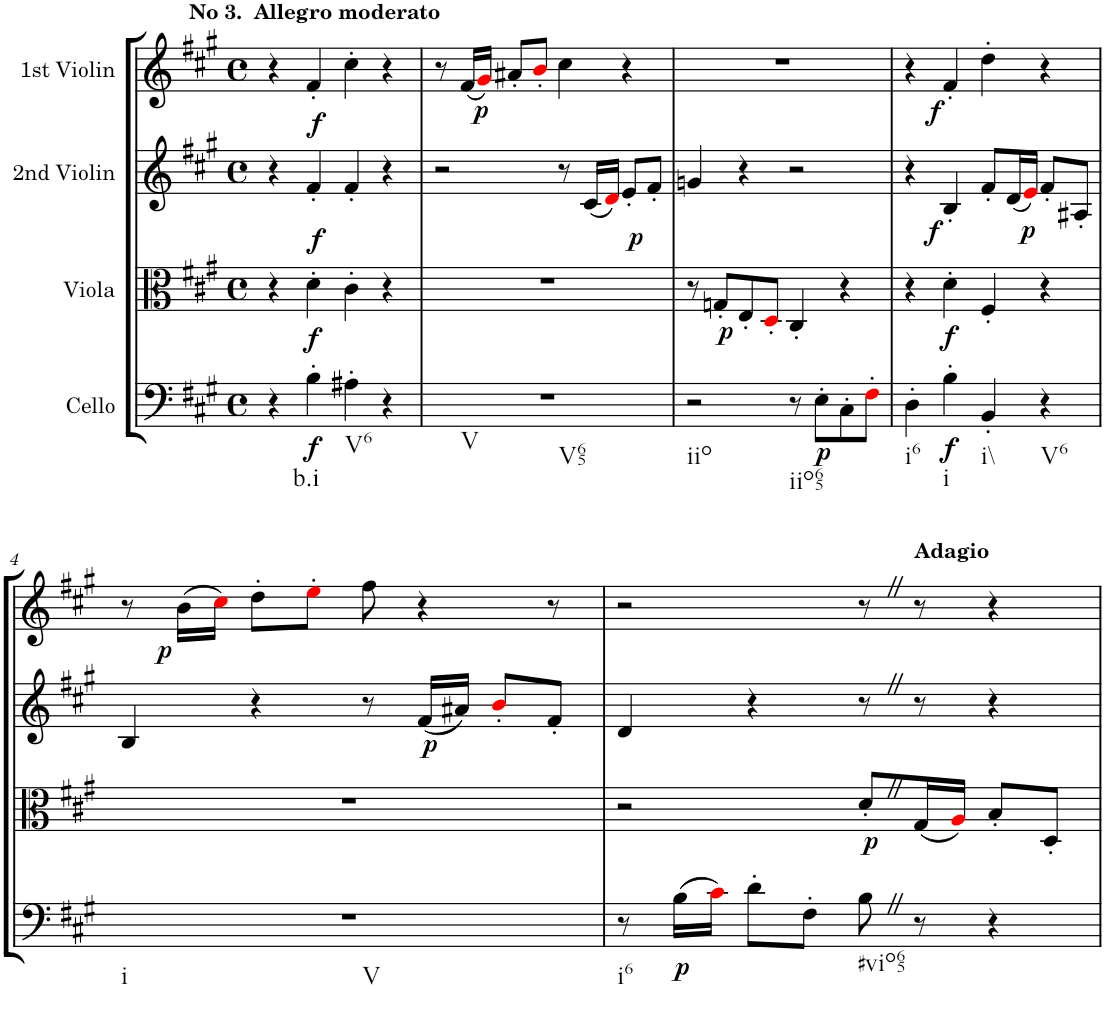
**kern	**dynam	**kern	**dynam	**kern	**dynam	**kern	**dynam
*part4	*part4	*part3	*part3	*part2	*part2	*part1	*part1
*staff4	*staff4	*staff3	*staff3	*staff2	*staff2	*staff1	*staff1
*I"Cello	*	*I"Viola	*	*I"2nd Violin	*	*I"1st Violin	*
*	*	*I'Vla	*	*I'Vln	*	*I'Vln	*
*clefF4	*	*clefC3	*	*clefG2	*	*clefG2	*
*k[f#c#g#]	*	*k[f#c#g#]	*	*k[f#c#g#]	*	*k[f#c#g#]	*
*f#:	*	*f#:	*	*f#:	*	*f#:	*
*M4/4	*	*M4/4	*	*M4/4	*	*M4/4	*
*met(c)	*	*met(c)	*	*met(c)	*	*met(c)	*
=	=	=	=	=	=	=	=
!	!	!	!	!	!	!LO:TX:a:B:t=No 3.  Allegro moderato	!
4r	.	4r	.	4r	.	4r	.
!LO:TX:b:t=b.i	!	!	!	!	!	!	!
!	!LO:DY:b	!	!LO:DY:b	!	!	!	!
!	!	!	!LO:DY:n=1:a	!	!LO:DY:a	!	!
4B'\	f	4d'\	f f	4f#'/	f	4f#'/	.
!LO:TX:b:t=V6	!	!	!	!	!	!	!
4A#X'\	.	4c#'\	.	4f#'/	.	4cc#'\	.
4r	.	4r	.	4r	.	4r	.
=1	=1	=1	=1	=1	=1	=1	=1
!LO:TX:b:t=V	!	!	!	!	!	!	!
!LO:TX:b:t=V65	!	!	!	!	!	!	!
!	!	!	!LO:DY:a	!	!LO:DY:a	!	!
1r	.	1r	p	2r	p	8r	.
.	.	.	.	.	.	(16f#/LL	.
.	.	.	.	.	.	16g#i/JJ)	.
.	.	.	.	.	.	8a#X'/L	.
.	.	.	.	.	.	8b'i/J	.
.	.	.	.	8r	.	4cc#\	.
.	.	.	.	(16c#/LL	.	.	.
.	.	.	.	16di/JJ)	.	.	.
.	.	.	.	8e'/L	.	4r	.
.	.	.	.	8f#'/J	.	.	.
=2	=2	=2	=2	=2	=2	=2	=2
!LO:TX:b:t=iio	!	!	!	!	!	!	!
2r	.	8r	.	4gn/	.	1r	.
!	!	!	!LO:DY:b	!	!	!	!
.	.	8Gn'/L	p	.	.	.	.
.	.	8E'/	.	4r	.	.	.
.	.	8D'i/J	.	.	.	.	.
!LO:TX:b:t=iio65	!	!	!	!	!	!	!
8r	.	4C#'/	.	2r	.	.	.
!	!LO:DY:b	!	!	!	!	!	!
8E'\L	p	.	.	.	.	.	.
8C#'\	.	4r	.	.	.	.	.
8F#'i\J	.	.	.	.	.	.	.
=3	=3	=3	=3	=3	=3	=3	=3
!LO:TX:b:t=i6	!	!	!	!	!	!	!
4D'\	.	4r	.	4r	.	4r	.
!LO:TX:b:t=i	!	!	!	!	!	!	!
!	!LO:DY:b	!	!LO:DY:b	!	!	!	!
!	!	!	!LO:DY:n=1:a	!	!	!	!LO:DY:b
4B'\	f	4d'\	f f	4B'/	.	4f#'/	f
!LO:TX:b:t=i\\	!	!	!	!	!	!	!
!	!	!	!LO:DY:n=2:a	!	!	!	!
4BB'/	.	4F#'/	p	8f#'/L	.	4dd'\	.
.	.	.	.	(16d/L	.	.	.
.	.	.	.	16ei/JJ)	.	.	.
!LO:TX:b:t=V6	!	!	!	!	!	!	!
4r	.	4r	.	8f#'/L	.	4r	.
.	.	.	.	8A#X'/J	.	.	.
!!LO:LB:g=z
=4	=4	=4	=4	=4	=4	=4	=4
!LO:TX:b:t=i	!	!	!	!	!	!	!
!LO:TX:b:t=V	!	!	!	!	!	!	!
!	!	!	!	!	!LO:DY:a	!	!
1r	.	1r	.	4B/	p	8r	.
.	.	.	.	.	.	(16b\LL	.
.	.	.	.	.	.	16cc#i\JJ)	.
.	.	.	.	4r	.	8dd'\L	.
.	.	.	.	.	.	8ee'i\J	.
.	.	.	.	8r	.	8ff#\	.
!	!	!	!	!	!LO:DY:b	!	!
.	.	.	.	(16f#/LL	p	4r	.
.	.	.	.	16a#X/JJ)	.	.	.
.	.	.	.	8b'i/L	.	.	.
.	.	.	.	8f#'/J	.	8r	.
=5	=5	=5	=5	=5	=5	=5	=5
!LO:TX:b:t=i6	!	!	!	!	!	!	!
8r	.	2r	.	4d/	.	2r	.
!	!LO:DY:b	!	!	!	!	!	!
(16B\LL	p	.	.	.	.	.	.
16c#i\JJ)	.	.	.	.	.	.	.
8d'\L	.	.	.	4r	.	.	.
8F#'\J	.	.	.	.	.	.	.
!LO:TX:b:t=#vio65	!	!	!	!	!	!	!
!	!	!	!LO:DY:b	!	!	!	!
8BZ\	.	8d'Z/L	p	8r	.	8r	.
!	!	!	!	!	!	!LO:TX:a:B:t=Adagio	!
8r	.	(16G#/L	.	8r	.	8r	.
.	.	16Ai/JJ)	.	.	.	.	.
4r	.	8B'/L	.	4r	.	4r	.
.	.	8D'/J	.	.	.	.	.
=	=	=	=	=	=	=	=
*-	*-	*-	*-	*-	*-	*-	*-
